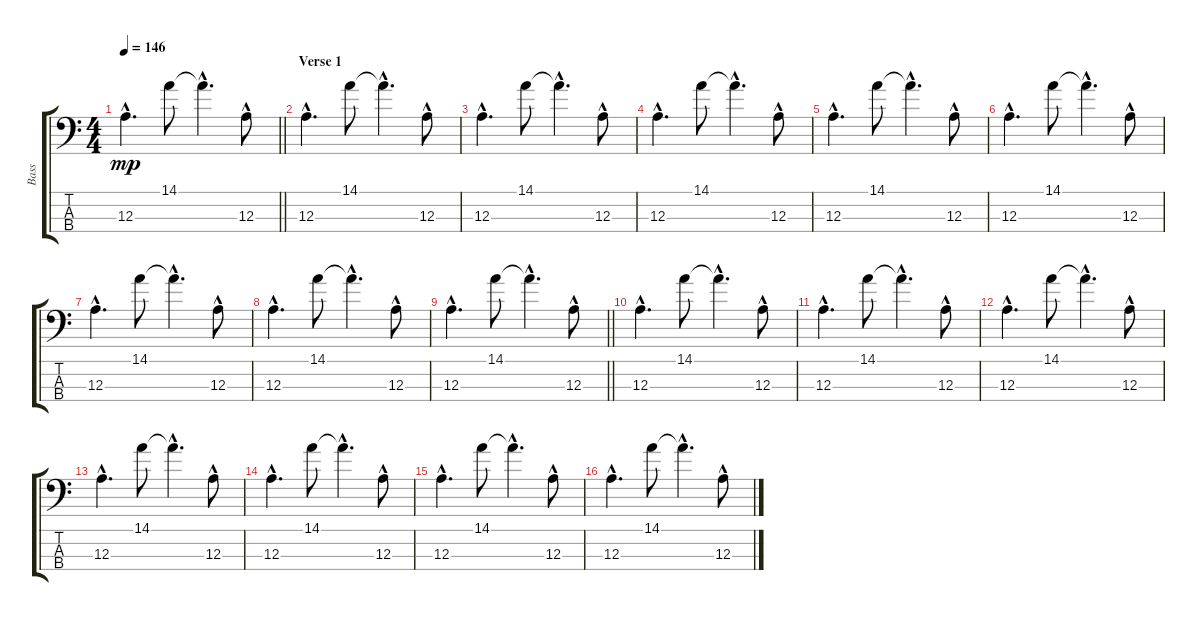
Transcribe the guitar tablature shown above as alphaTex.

\track ("Bass" "Bass") {instrument electricbassfinger}
\staff {score tabs}
\tuning (G2 D2 A1 E1) {hide}
\ts (4 4)
\tempo 146
\clef f4
\barLineRight lightlight
\ks c
12.3{hac}.4{d dy mp} 14.1.8 14.1{hac t}.4{d} 12.3{hac}.8 |
\section ("" "Verse 1")
12.3{hac}.4{d} 14.1.8 14.1{hac t}.4{d} 12.3{hac}.8 |
12.3{hac}.4{d} 14.1.8 14.1{hac t}.4{d} 12.3{hac}.8 |
12.3{hac}.4{d} 14.1.8 14.1{hac t}.4{d} 12.3{hac}.8 |
12.3{hac}.4{d} 14.1.8 14.1{hac t}.4{d} 12.3{hac}.8 |
12.3{hac}.4{d} 14.1.8 14.1{hac t}.4{d} 12.3{hac}.8 |
12.3{hac}.4{d} 14.1.8 14.1{hac t}.4{d} 12.3{hac}.8 |
12.3{hac}.4{d} 14.1.8 14.1{hac t}.4{d} 12.3{hac}.8 |
\barLineRight lightlight
12.3{hac}.4{d} 14.1.8 14.1{hac t}.4{d} 12.3{hac}.8 |
12.3{hac}.4{d} 14.1.8 14.1{hac t}.4{d} 12.3{hac}.8 |
12.3{hac}.4{d} 14.1.8 14.1{hac t}.4{d} 12.3{hac}.8 |
12.3{hac}.4{d} 14.1.8 14.1{hac t}.4{d} 12.3{hac}.8 |
12.3{hac}.4{d} 14.1.8 14.1{hac t}.4{d} 12.3{hac}.8 |
12.3{hac}.4{d} 14.1.8 14.1{hac t}.4{d} 12.3{hac}.8 |
12.3{hac}.4{d} 14.1.8 14.1{hac t}.4{d} 12.3{hac}.8 |
12.3{hac}.4{d} 14.1.8 14.1{hac t}.4{d} 12.3{hac}.8
